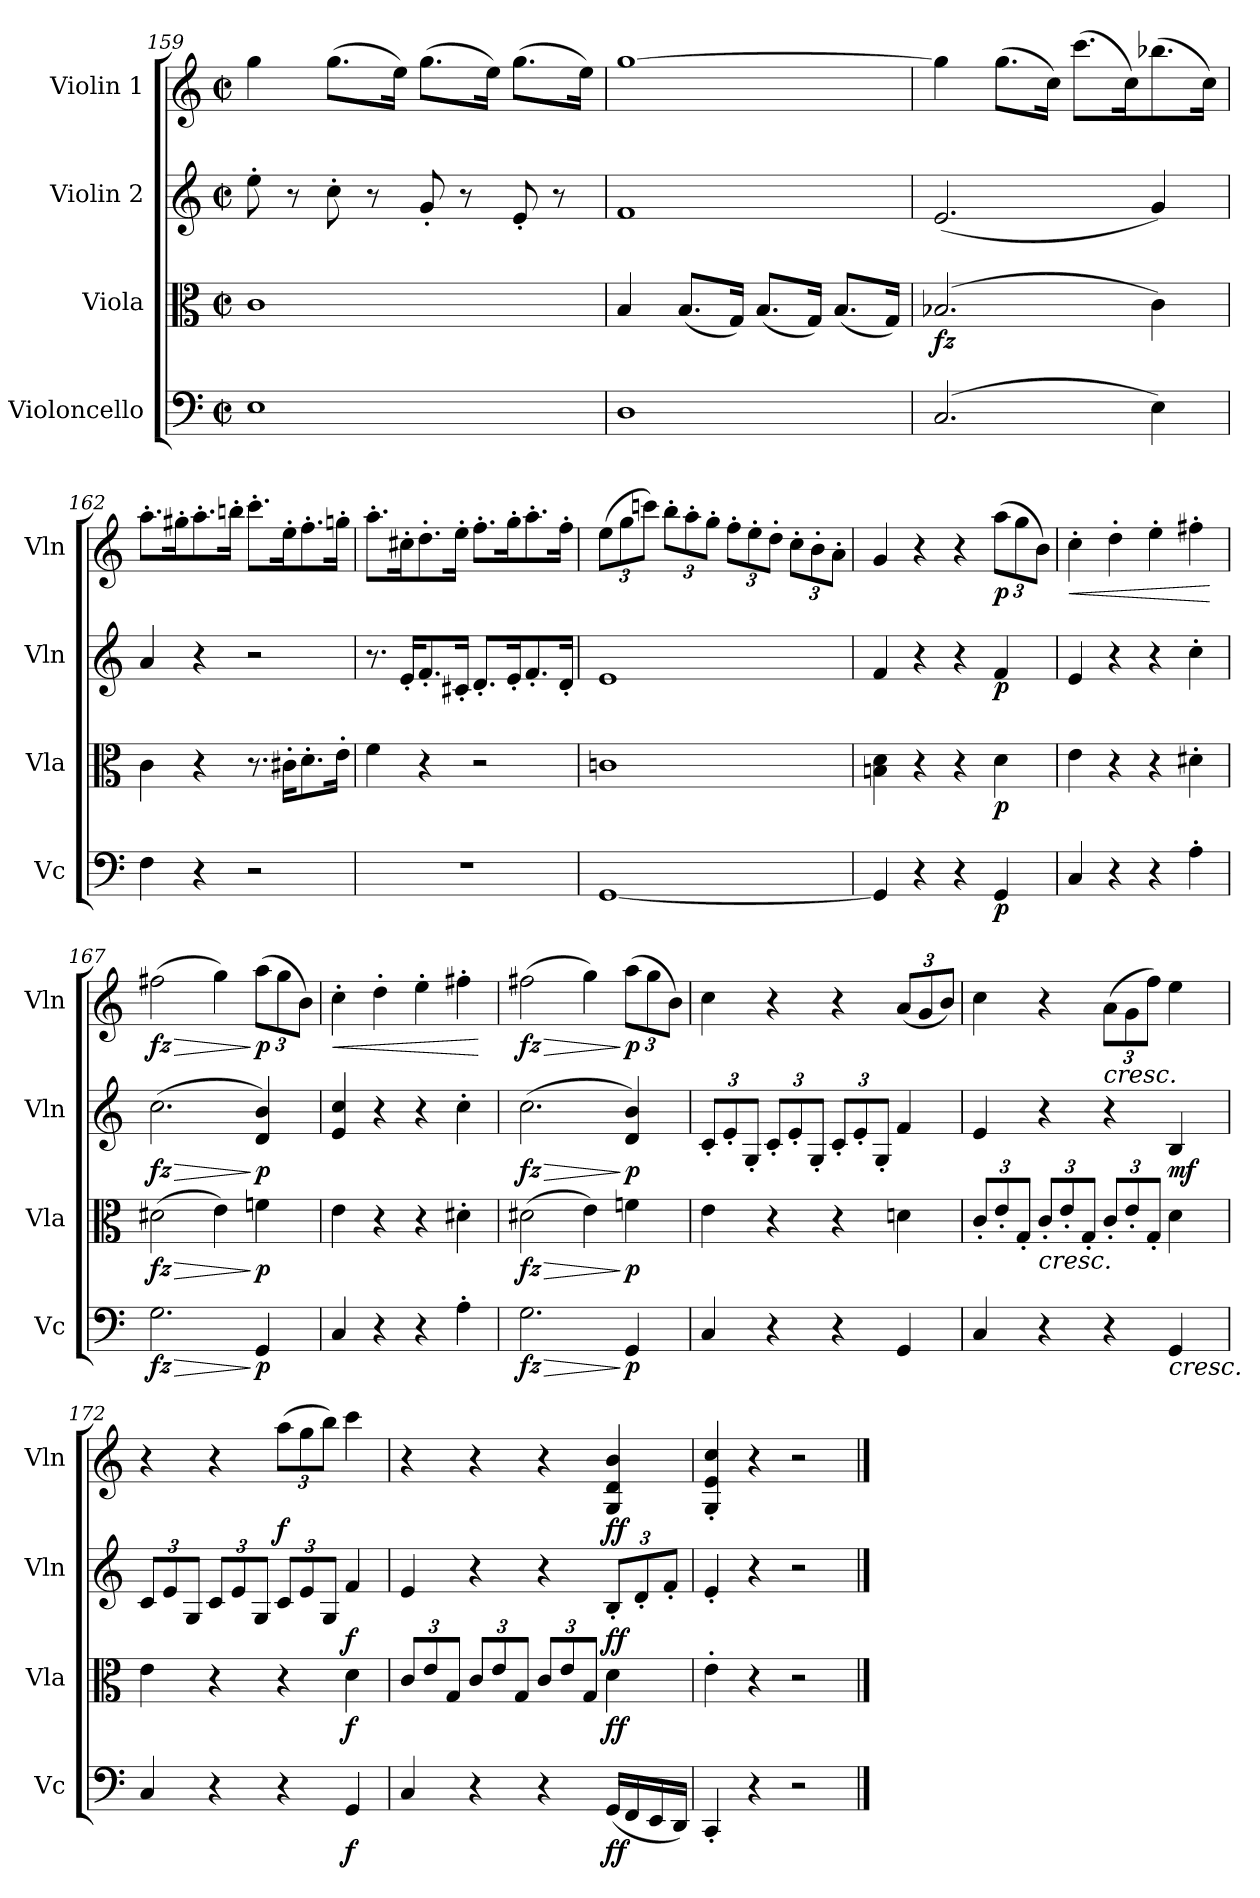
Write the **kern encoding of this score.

**kern	**dynam	**kern	**dynam	**kern	**dynam	**kern	**dynam
*part4	*part4	*part3	*part3	*part2	*part2	*part1	*part1
*staff4	*staff4	*staff3	*staff3	*staff2	*staff2	*staff1	*staff1
*I"Violoncello	*	*I"Viola	*	*I"Violin 2	*	*I"Violin 1	*
*I'Vc	*	*I'Vla	*	*I'Vln	*	*I'Vln	*
*clefF4	*	*clefC3	*	*clefG2	*	*clefG2	*
*k[]	*	*k[]	*	*k[]	*	*k[]	*
*M2/2	*	*M2/2	*	*M2/2	*	*M2/2	*
*met(c|)	*	*met(c|)	*	*met(c|)	*	*met(c|)	*
=159	=159	=159	=159	=159	=159	=159	=159
1E	.	1c	.	8ee'\	.	4gg\	.
.	.	.	.	8r	.	.	.
.	.	.	.	8cc'\	.	(>8.gg\L	.
.	.	.	.	8r	.	.	.
.	.	.	.	.	.	16ee\Jk)	.
.	.	.	.	8g'/	.	(>8.gg\L	.
.	.	.	.	8r	.	.	.
.	.	.	.	.	.	16ee\Jk)	.
.	.	.	.	8e'/	.	(>8.gg\L	.
.	.	.	.	8r	.	.	.
.	.	.	.	.	.	16ee\Jk)	.
!!LO:LB:g=z
=160	=160	=160	=160	=160	=160	=160	=160
1D	.	4B/	.	1f	.	[1gg	.
.	.	(<8.B/L	.	.	.	.	.
.	.	16G/Jk)	.	.	.	.	.
.	.	(<8.B/L	.	.	.	.	.
.	.	16G/Jk)	.	.	.	.	.
.	.	(<8.B/L	.	.	.	.	.
.	.	16G/Jk)	.	.	.	.	.
=161	=161	=161	=161	=161	=161	=161	=161
!	!	!	!LO:DY:b	!	!	!	!
(>2.C/	.	(>2.B-X/	fz	(<2.e/	.	4gg\]	.
.	.	.	.	.	.	(>8.gg\L	.
.	.	.	.	.	.	16cc\Jk)	.
.	.	.	.	.	.	(>8.ccc\L	.
.	.	.	.	.	.	16cc\K)	.
4E\)	.	4c\)	.	4g/)	.	(>8.bb-X\	.
.	.	.	.	.	.	16cc\Jk)	.
=162	=162	=162	=162	=162	=162	=162	=162
4F\	.	4c\	.	4a/	.	8.aa'\L	.
.	.	.	.	.	.	16gg#X'\K	.
4r	.	4r	.	4r	.	8.aa'\	.
.	.	.	.	.	.	16bbn'\Jk	.
2r	.	8.r	.	2r	.	8.ccc'\L	.
.	.	16c#X'\KL	.	.	.	16ee'\K	.
.	.	8.d'\	.	.	.	8.ff'\	.
.	.	16e'\Jk	.	.	.	16ggn'\Jk	.
=163	=163	=163	=163	=163	=163	=163	=163
1r	.	4f\	.	8.r	.	8.aa'\L	.
.	.	.	.	16e'/KL	.	16cc#X'\K	.
.	.	4r	.	8.f'/	.	8.dd'\	.
.	.	.	.	16c#X'/Jk	.	16ee'\Jk	.
.	.	2r	.	8.d'/L	.	8.ff'\L	.
.	.	.	.	16e'/K	.	16gg'\K	.
.	.	.	.	8.f'/	.	8.aa'\	.
.	.	.	.	16d'/Jk	.	16ff'\Jk	.
=164	=164	=164	=164	=164	=164	=164	=164
*	*	*	*	*	*	*Xbrackettup	*
[1GG	.	1cn	.	1e	.	(>12ee\L	.
.	.	.	.	.	.	12gg\	.
.	.	.	.	.	.	12cccn\J)	.
.	.	.	.	.	.	12bb'\L	.
.	.	.	.	.	.	12aa'\	.
.	.	.	.	.	.	12gg'\J	.
.	.	.	.	.	.	12ff'\L	.
.	.	.	.	.	.	12ee'\	.
.	.	.	.	.	.	12dd'\J	.
.	.	.	.	.	.	12cc'\L	.
.	.	.	.	.	.	12b'\	.
.	.	.	.	.	.	12a'\J	.
!!LO:LB:g=z
=165	=165	=165	=165	=165	=165	=165	=165
4GG/]	.	4Bn\ 4d\	.	4f/	.	4g/	.
4r	.	4r	.	4r	.	4r	.
4r	.	4r	.	4r	.	4r	.
!	!LO:DY:b	!	!LO:DY:b	!	!LO:DY:b	!	!LO:DY:b
4GG/	p	4d\	p	4f/	p	(>12aa\L	p
.	.	.	.	.	.	12gg\	.
.	.	.	.	.	.	12b\J)	.
=166	=166	=166	=166	=166	=166	=166	=166
!	!	!	!	!	!	!	!LO:HP:b
4C/	.	4e\	.	4e/	.	4cc'\	<
4r	.	4r	.	4r	.	4dd'\	.
4r	.	4r	.	4r	.	4ee'\	.
4A'\	.	4d#X'\	.	4cc'\	.	4ff#X'\	.
.	.	.	.	.	.	.	[
=167	=167	=167	=167	=167	=167	=167	=167
!	!LO:HP:b	!	!LO:HP:b	!	!LO:HP:b	!	!LO:HP:b
!	!LO:DY:n=1:b	!	!LO:DY:n=1:b	!	!LO:DY:n=1:b	!	!LO:DY:n=1:b
2.G\	> fz	(>2d#X\	> fz	(>2.cc\	> fz	(>2ff#X\	> fz
.	.	4e\)	.	.	.	4gg\)	.
!	!LO:DY:n=2:b	!	!LO:DY:n=2:b	!	!LO:DY:n=2:b	!	!LO:DY:n=2:b
4GG/	] p	4fn\	] p	4d/ 4b/)	] p	(>12aa\L	] p
.	.	.	.	.	.	12gg\	.
.	.	.	.	.	.	12b\J)	.
=168	=168	=168	=168	=168	=168	=168	=168
!	!	!	!	!	!	!	!LO:HP:b
4C/	.	4e\	.	4e/ 4cc/	.	4cc'\	<
4r	.	4r	.	4r	.	4dd'\	.
4r	.	4r	.	4r	.	4ee'\	.
4A'\	.	4d#X'\	.	4cc'\	.	4ff#X'\	.
.	.	.	.	.	.	.	[
=169	=169	=169	=169	=169	=169	=169	=169
!	!LO:HP:b	!	!LO:HP:b	!	!LO:HP:b	!	!LO:HP:b
!	!LO:DY:n=1:b	!	!LO:DY:n=1:b	!	!LO:DY:n=1:b	!	!LO:DY:n=1:b
2.G\	> fz	(>2d#X\	> fz	(>2.cc\	> fz	(>2ff#X\	> fz
.	.	4e\)	.	.	.	4gg\)	.
!	!LO:DY:n=2:b	!	!LO:DY:n=2:b	!	!LO:DY:n=2:b	!	!LO:DY:n=2:b
4GG/	] p	4fn\	] p	4d/ 4b/)	] p	(>12aa\L	] p
.	.	.	.	.	.	12gg\	.
.	.	.	.	.	.	12b\J)	.
=170	=170	=170	=170	=170	=170	=170	=170
*	*	*	*	*Xbrackettup	*	*	*
4C/	.	4e\	.	12c'/L	.	4cc\	.
.	.	.	.	12e'/	.	.	.
.	.	.	.	12G'/J	.	.	.
4r	.	4r	.	12c'/L	.	4r	.
.	.	.	.	12e'/	.	.	.
.	.	.	.	12G'/J	.	.	.
4r	.	4r	.	12c'/L	.	4r	.
.	.	.	.	12e'/	.	.	.
.	.	.	.	12G'/J	.	.	.
4GG/	.	4dn\	.	4f/	.	(<12a/L	.
.	.	.	.	.	.	12g/	.
.	.	.	.	.	.	12b/J)	.
!!LO:LB:g=z
=171	=171	=171	=171	=171	=171	=171	=171
*	*	*Xbrackettup	*	*	*	*	*
4C/	.	12c'/L	.	4e/	.	4cc\	.
.	.	12e'/	.	.	.	.	.
.	.	12G'/J	.	.	.	.	.
!	!	!LO:TX:b:i:t=cresc.	!	!	!	!	!
4r	.	12c'/L	.	4r	.	4r	.
.	.	12e'/	.	.	.	.	.
.	.	12G'/J	.	.	.	.	.
!	!	!	!	!	!	!LO:TX:b:i:t=cresc.	!
4r	.	12c'/L	.	4r	.	(>12a\L	.
.	.	12e'/	.	.	.	12g\	.
.	.	12G'/J	.	.	.	12ff\J)	.
!LO:TX:b:i:t=cresc.	!	!	!	!	!	!	!
!	!	!	!	!	!LO:DY:b	!	!
4GG/	.	4d\	.	4B/	mf	4ee\	.
=172	=172	=172	=172	=172	=172	=172	=172
4C/	.	4e\	.	12c/L	.	4r	.
.	.	.	.	12e/	.	.	.
.	.	.	.	12G/J	.	.	.
4r	.	4r	.	12c/L	.	4r	.
.	.	.	.	12e/	.	.	.
.	.	.	.	12G/J	.	.	.
!	!	!	!	!	!	!	!LO:DY:b
4r	.	4r	.	12c/L	.	(>12aa\L	f
.	.	.	.	12e/	.	12gg\	.
.	.	.	.	12G/J	.	12bb\J)	.
!	!LO:DY:b	!	!LO:DY:b	!	!LO:DY:b	!	!
4GG/	f	4d\	f	4f/	f	4ccc\	.
=173	=173	=173	=173	=173	=173	=173	=173
4C/	.	12c/L	.	4e/	.	4r	.
.	.	12e/	.	.	.	.	.
.	.	12G/J	.	.	.	.	.
4r	.	12c/L	.	4r	.	4r	.
.	.	12e/	.	.	.	.	.
.	.	12G/J	.	.	.	.	.
4r	.	12c/L	.	4r	.	4r	.
.	.	12e/	.	.	.	.	.
.	.	12G/J	.	.	.	.	.
!	!LO:DY:b	!	!LO:DY:b	!	!LO:DY:b	!	!LO:DY:b
(<16GG/LL	ff	4d\	ff	12B'/L	ff	4G/ 4d/ 4b/	ff
16FF/	.	.	.	.	.	.	.
.	.	.	.	12d'/	.	.	.
16EE/	.	.	.	.	.	.	.
.	.	.	.	12f'/J	.	.	.
16DD/JJ)	.	.	.	.	.	.	.
=174	=174	=174	=174	=174	=174	=174	=174
4CC'/	.	4e'\	.	4e'/	.	4G/' 4e/' 4cc/'	.
4r	.	4r	.	4r	.	4r	.
2r	.	2r	.	2r	.	2r	.
==	==	==	==	==	==	==	==
*-	*-	*-	*-	*-	*-	*-	*-
